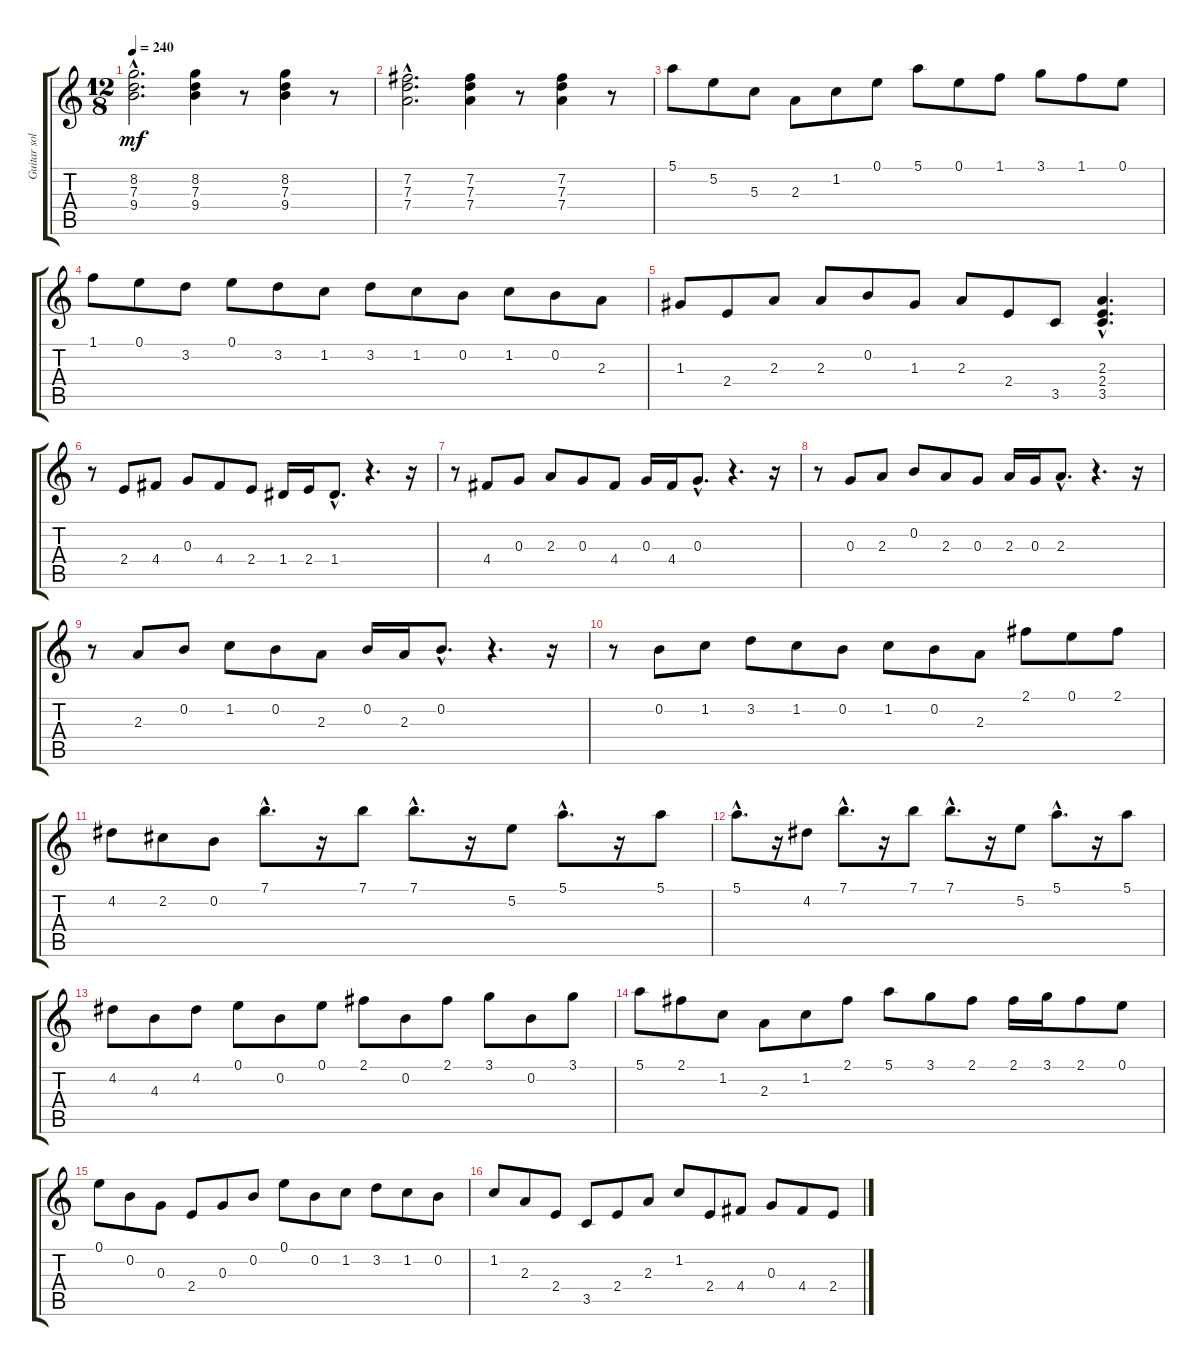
\track ("Guitar solo" "Guitar sol") {instrument acousticguitarnylon}
\staff {score tabs}
\tuning (E4 B3 G3 D3 A2 E2) {hide}
\ts (12 8)
\tempo 240
\clef g2
\ks c
(8.2{hac} 7.3{hac} 9.4{hac}).2{d dy mf} (8.2 7.3 9.4).4 r.8 (8.2 7.3 9.4).4 r.8 |
(7.2{hac} 7.3{hac} 7.4{hac}).2{d} (7.2 7.3 7.4).4 r.8 (7.2 7.3 7.4).4 r.8 |
5.1.8 5.2.8 5.3.8 2.3.8 1.2.8 0.1.8 5.1.8 0.1.8 1.1.8 3.1.8 1.1.8 0.1.8 |
1.1.8 0.1.8 3.2.8 0.1.8 3.2.8 1.2.8 3.2.8 1.2.8 0.2.8 1.2.8 0.2.8 2.3.8 |
1.3.8 2.4.8 2.3.8 2.3.8 0.2.8 1.3.8 2.3.8 2.4.8 3.5.8 (2.3{hac} 2.4{hac} 3.5{hac}).4{d} |
r.8 2.4.8 4.4.8 0.3.8 4.4.8 2.4.8 1.4.16 2.4.16 1.4{hac}.8{d} r.4{d} r.16 |
r.8 4.4.8 0.3.8 2.3.8 0.3.8 4.4.8 0.3.16 4.4.16 0.3{hac}.8{d} r.4{d} r.16 |
r.8 0.3.8 2.3.8 0.2.8 2.3.8 0.3.8 2.3.16 0.3.16 2.3{hac}.8{d} r.4{d} r.16 |
r.8 2.3.8 0.2.8 1.2.8 0.2.8 2.3.8 0.2.16 2.3.16 0.2{hac}.8{d} r.4{d} r.16 |
r.8 0.2.8 1.2.8 3.2.8 1.2.8 0.2.8 1.2.8 0.2.8 2.3.8 2.1.8 0.1.8 2.1.8 |
4.2.8 2.2.8 0.2.8 7.1{hac}.8{d} r.16 7.1.8 7.1{hac}.8{d} r.16 5.2.8 5.1{hac}.8{d} r.16 5.1.8 |
5.1{hac}.8{d} r.16 4.2.8 7.1{hac}.8{d} r.16 7.1.8 7.1{hac}.8{d} r.16 5.2.8 5.1{hac}.8{d} r.16 5.1.8 |
4.2.8 4.3.8 4.2.8 0.1.8 0.2.8 0.1.8 2.1.8 0.2.8 2.1.8 3.1.8 0.2.8 3.1.8 |
5.1.8 2.1.8 1.2.8 2.3.8 1.2.8 2.1.8 5.1.8 3.1.8 2.1.8 2.1.16 3.1.16 2.1.8 0.1.8 |
0.1.8 0.2.8 0.3.8 2.4.8 0.3.8 0.2.8 0.1.8 0.2.8 1.2.8 3.2.8 1.2.8 0.2.8 |
1.2.8 2.3.8 2.4.8 3.5.8 2.4.8 2.3.8 1.2.8 2.4.8 4.4.8 0.3.8 4.4.8 2.4.8
